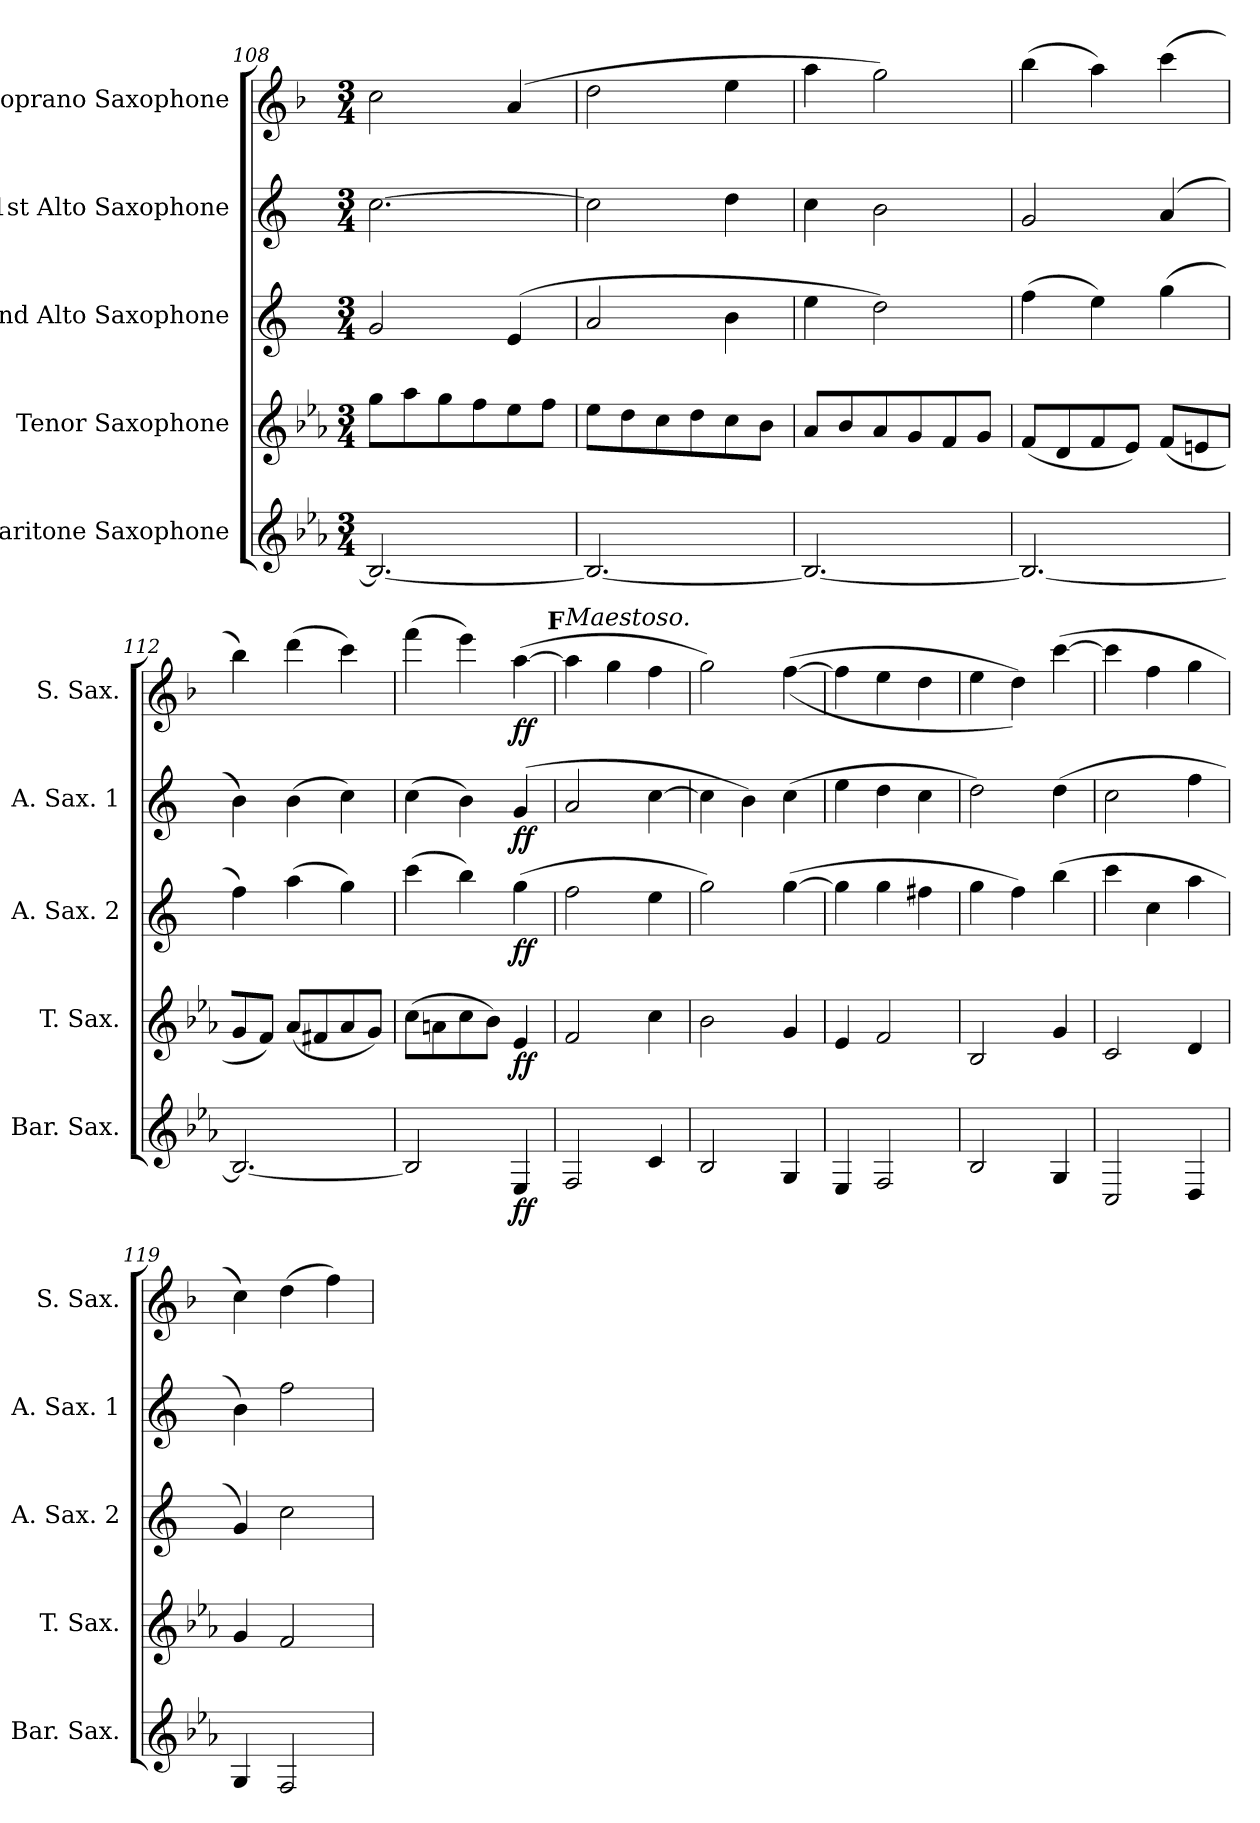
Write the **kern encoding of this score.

**kern	**dynam	**kern	**dynam	**kern	**dynam	**kern	**dynam	**kern	**dynam
*part5	*part5	*part4	*part4	*part3	*part3	*part2	*part2	*part1	*part1
*staff5	*staff5	*staff4	*staff4	*staff3	*staff3	*staff2	*staff2	*staff1	*staff1
*I"Baritone Saxophone	*	*I"Tenor Saxophone	*	*I"2nd Alto Saxophone	*	*I"1st Alto Saxophone	*	*I"Soprano Saxophone	*
*I'Bar. Sax.	*	*I'T. Sax.	*	*I'A. Sax. 2	*	*I'A. Sax. 1	*	*I'S. Sax.	*
*clefG2	*	*clefG2	*	*clefG2	*	*clefG2	*	*clefG2	*
*ITrd12c21	*	*ITrd8c14	*	*ITrd5c9	*	*ITrd5c9	*	*ITrd1c2	*
*k[b-e-a-]	*	*k[b-e-a-]	*	*k[b-e-a-]	*	*k[b-e-a-]	*	*k[b-e-a-]	*
*M3/4	*	*M3/4	*	*M3/4	*	*M3/4	*	*M3/4	*
=108	=108	=108	=108	=108	=108	=108	=108	=108	=108
2.BB-/_	.	8g\L	.	2B-/	.	[2.e-\	.	2b-\	.
.	.	8a-\	.	.	.	.	.	.	.
.	.	8g\	.	.	.	.	.	.	.
.	.	8f\	.	.	.	.	.	.	.
.	.	8e-\	.	(4G/	.	.	.	(4g/	.
.	.	8f\J	.	.	.	.	.	.	.
=109	=109	=109	=109	=109	=109	=109	=109	=109	=109
2.BB-/_	.	8e-\L	.	2c/	.	2e-\]	.	2cc\	.
.	.	8d\	.	.	.	.	.	.	.
.	.	8c\	.	.	.	.	.	.	.
.	.	8d\	.	.	.	.	.	.	.
.	.	8c\	.	4d\	.	4f\	.	4dd\	.
.	.	8B-\J	.	.	.	.	.	.	.
!!LO:LB:g=z
=110	=110	=110	=110	=110	=110	=110	=110	=110	=110
2.BB-/_	.	8A-/L	.	4g\	.	4e-\	.	4gg\	.
.	.	8B-/	.	.	.	.	.	.	.
.	.	8A-/	.	2f\)	.	2d\	.	2ff\)	.
.	.	8G/	.	.	.	.	.	.	.
.	.	8F/	.	.	.	.	.	.	.
.	.	8G/J	.	.	.	.	.	.	.
=111	=111	=111	=111	=111	=111	=111	=111	=111	=111
2.BB-/_	.	(8F/L	.	(4a-\	.	2B-/	.	(4aa-\	.
.	.	8D/	.	.	.	.	.	.	.
.	.	8F/	.	4g\)	.	.	.	4gg\)	.
.	.	8E-/J)	.	.	.	.	.	.	.
.	.	(8F/L	.	(4b-\	.	(4c/	.	(4bb-\	.
.	.	8En/	.	.	.	.	.	.	.
=112	=112	=112	=112	=112	=112	=112	=112	=112	=112
2.BB-/_	.	8G/	.	4a-\)	.	4d\)	.	4aa-\)	.
.	.	8F/J)	.	.	.	.	.	.	.
.	.	(8A-/L	.	(4cc\	.	(4d\	.	(4ccc\	.
.	.	8F#X/	.	.	.	.	.	.	.
.	.	8A-/	.	4b-\)	.	4e-\)	.	4bb-\)	.
.	.	8G/J)	.	.	.	.	.	.	.
=113	=113	=113	=113	=113	=113	=113	=113	=113	=113
2BB-/]	.	(8c\L	.	(4ee-\	.	(4e-\	.	(4eee-\	.
.	.	8An\	.	.	.	.	.	.	.
.	.	8c\	.	4dd\)	.	4d\)	.	4ddd\)	.
.	.	8B-\J)	.	.	.	.	.	.	.
!	!LO:DY:b	!	!LO:DY:b	!	!LO:DY:b	!	!LO:DY:b	!	!LO:DY:b
4EE-/	ff	4E-/	ff	(4b-\	ff	(4B-/	ff	([4gg\	ff
!!LO:REH:place=s1:a:B:enc=none:fs=14:t=F
=114	=114	=114	=114	=114	=114	=114	=114	=114	=114
!	!	!	!	!	!	!	!	!LO:TX:a:i:t=Maestoso.	!
2FF/	.	2F/	.	2a-\	.	2c/	.	4gg\]	.
.	.	.	.	.	.	.	.	4ff\	.
4C/	.	4c\	.	4g\	.	[4e-\	.	4ee-\	.
=115	=115	=115	=115	=115	=115	=115	=115	=115	=115
2BB-/	.	2B-\	.	2b-\)	.	4e-\]	.	2ff\)	.
.	.	.	.	.	.	4d\)	.	.	.
4GG/	.	4G/	.	([4b-\	.	(4e-\	.	(([4ee-\	.
=116	=116	=116	=116	=116	=116	=116	=116	=116	=116
4EE-/	.	4E-/	.	4b-\]	.	4g\	.	4ee-\]	.
2FF/	.	2F/	.	4b-\	.	4f\	.	4dd\	.
.	.	.	.	4an\	.	4e-\	.	4cc\	.
!!LO:PB:g=z
=117	=117	=117	=117	=117	=117	=117	=117	=117	=117
2BB-/	.	2BB-/	.	4b-\	.	2f\)	.	4dd\	.
.	.	.	.	4a-\)	.	.	.	4cc\))	.
4GG/	.	4G/	.	(4dd\	.	(4f\	.	([4bb-\	.
=118	=118	=118	=118	=118	=118	=118	=118	=118	=118
2CC/	.	2C/	.	4ee-\	.	2e-\	.	4bb-\]	.
.	.	.	.	4e-\	.	.	.	4ee-\	.
4DD/	.	4D/	.	4cc\	.	4a-\	.	4ff\	.
=119	=119	=119	=119	=119	=119	=119	=119	=119	=119
4GG/	.	4G/	.	4B-/)	.	4d\)	.	4b-\)	.
2FF/	.	2F/	.	2e-\	.	2a-\	.	(4cc\	.
.	.	.	.	.	.	.	.	4ee-\)	.
=	=	=	=	=	=	=	=	=	=
*-	*-	*-	*-	*-	*-	*-	*-	*-	*-
